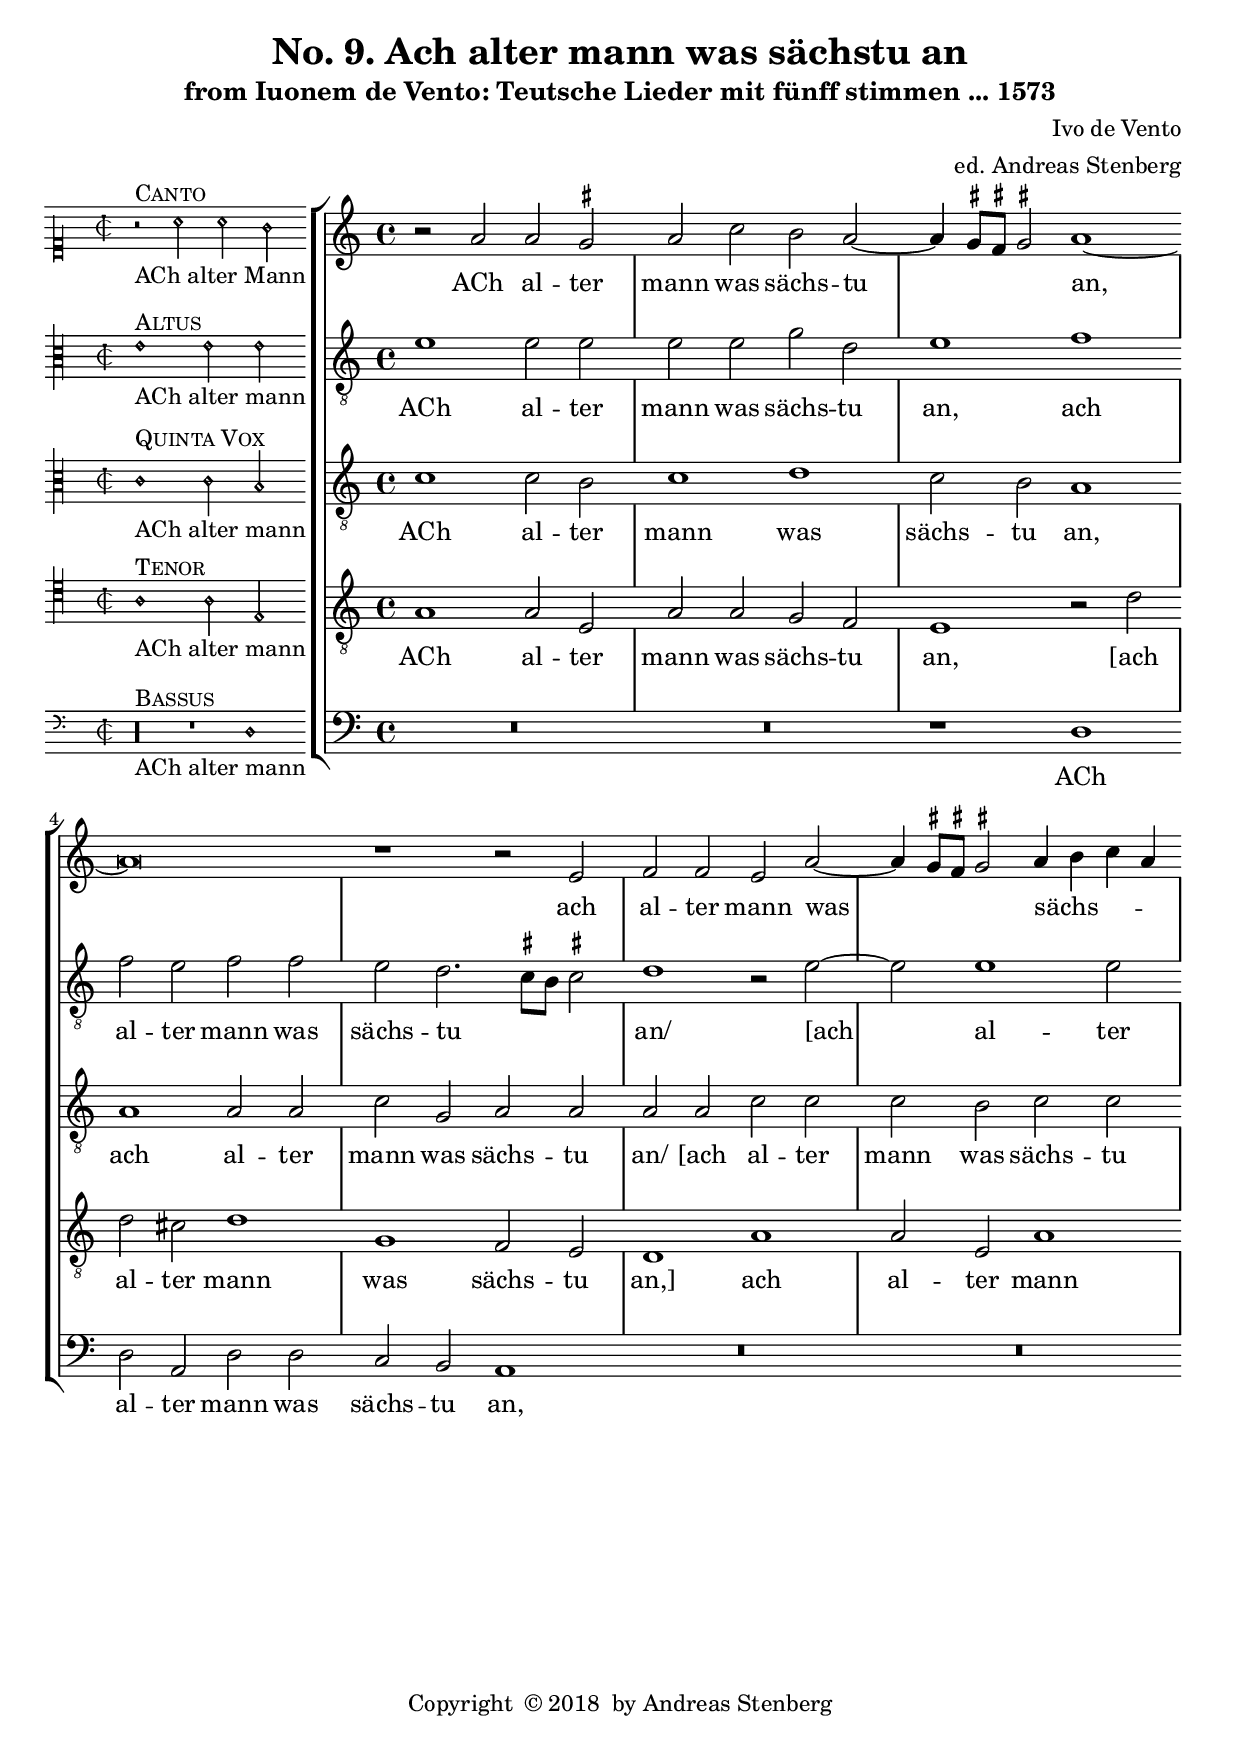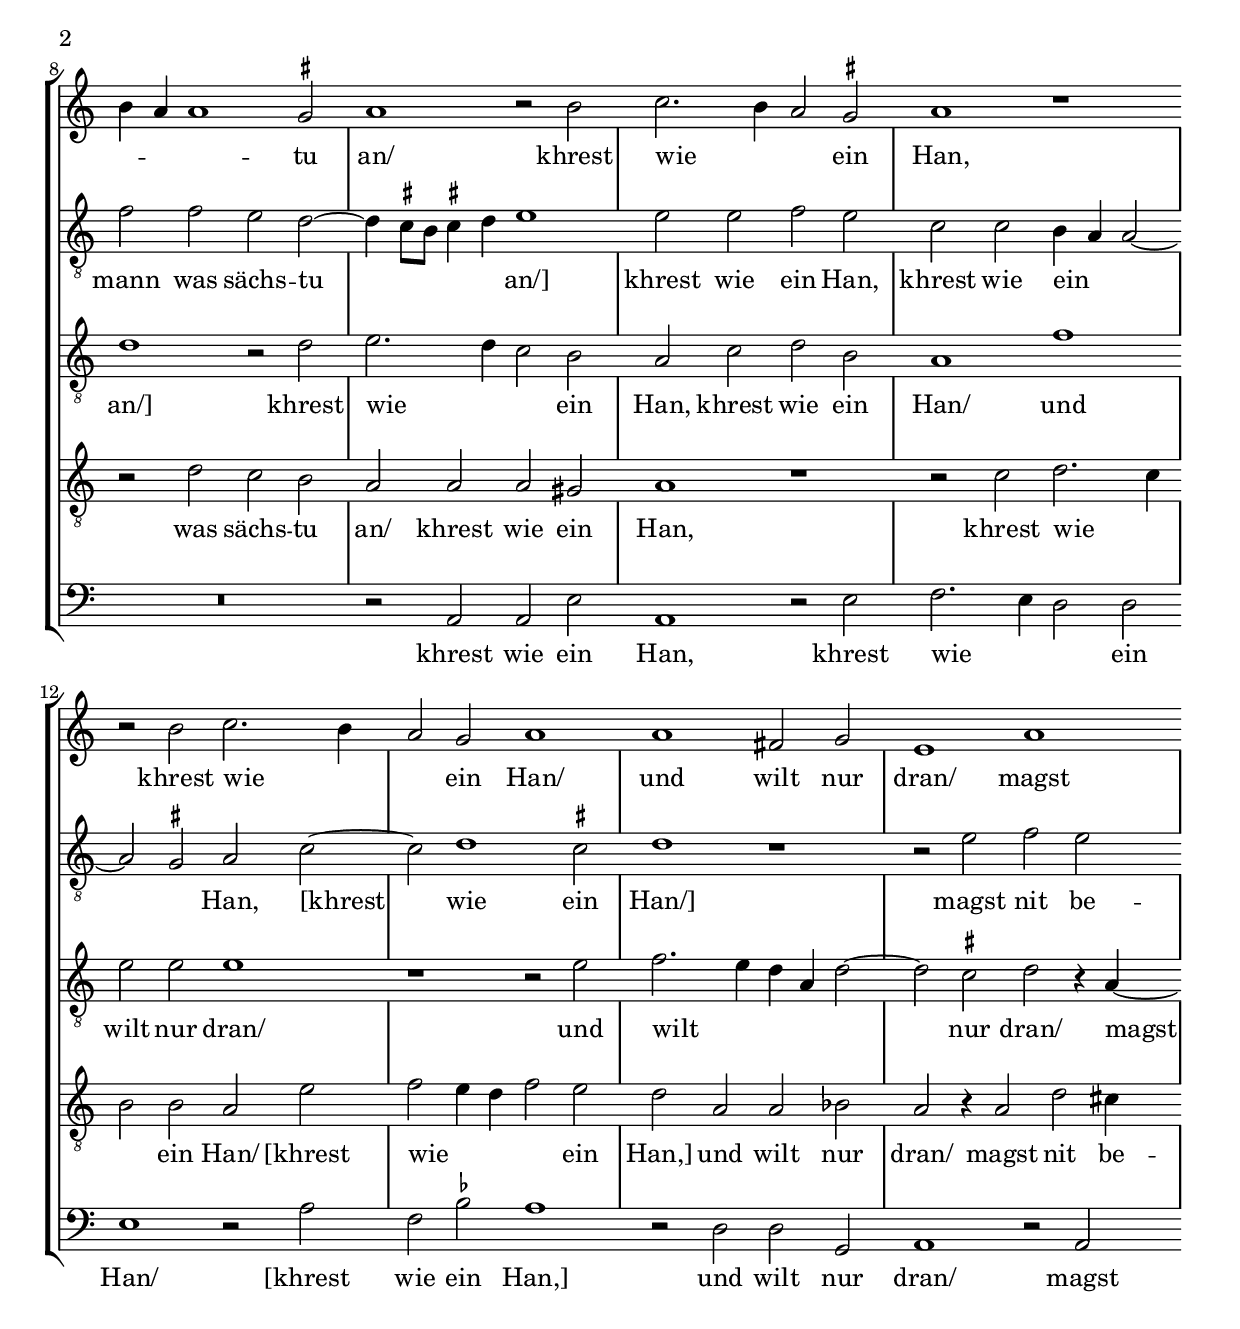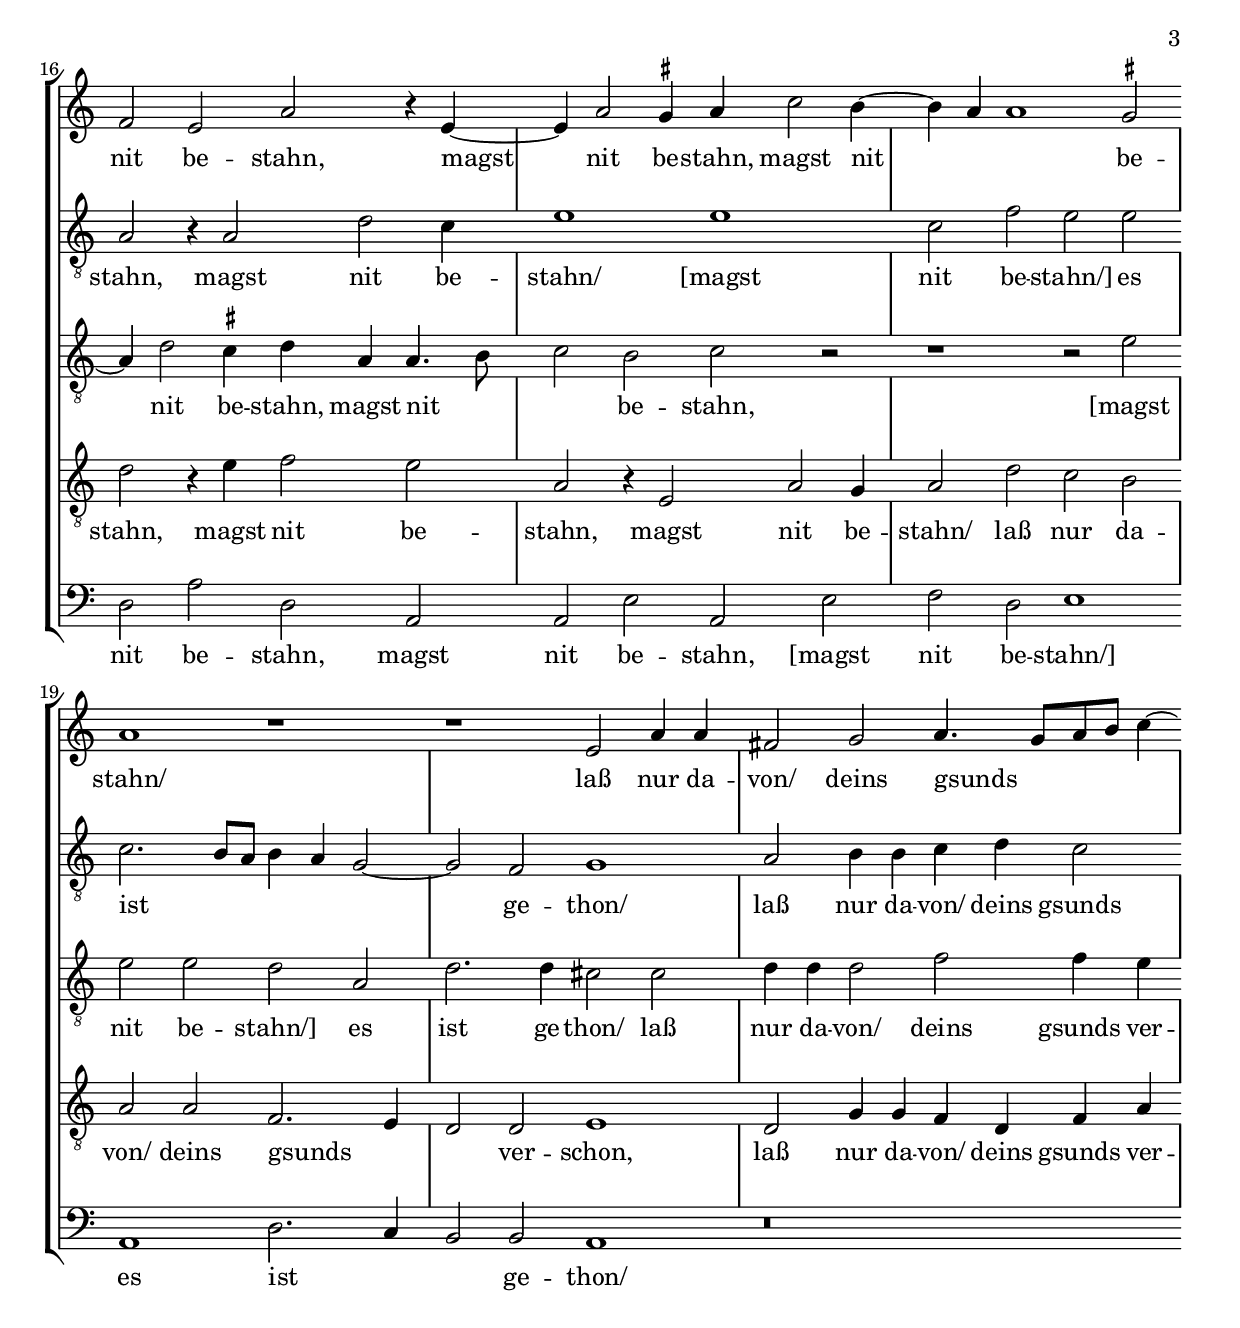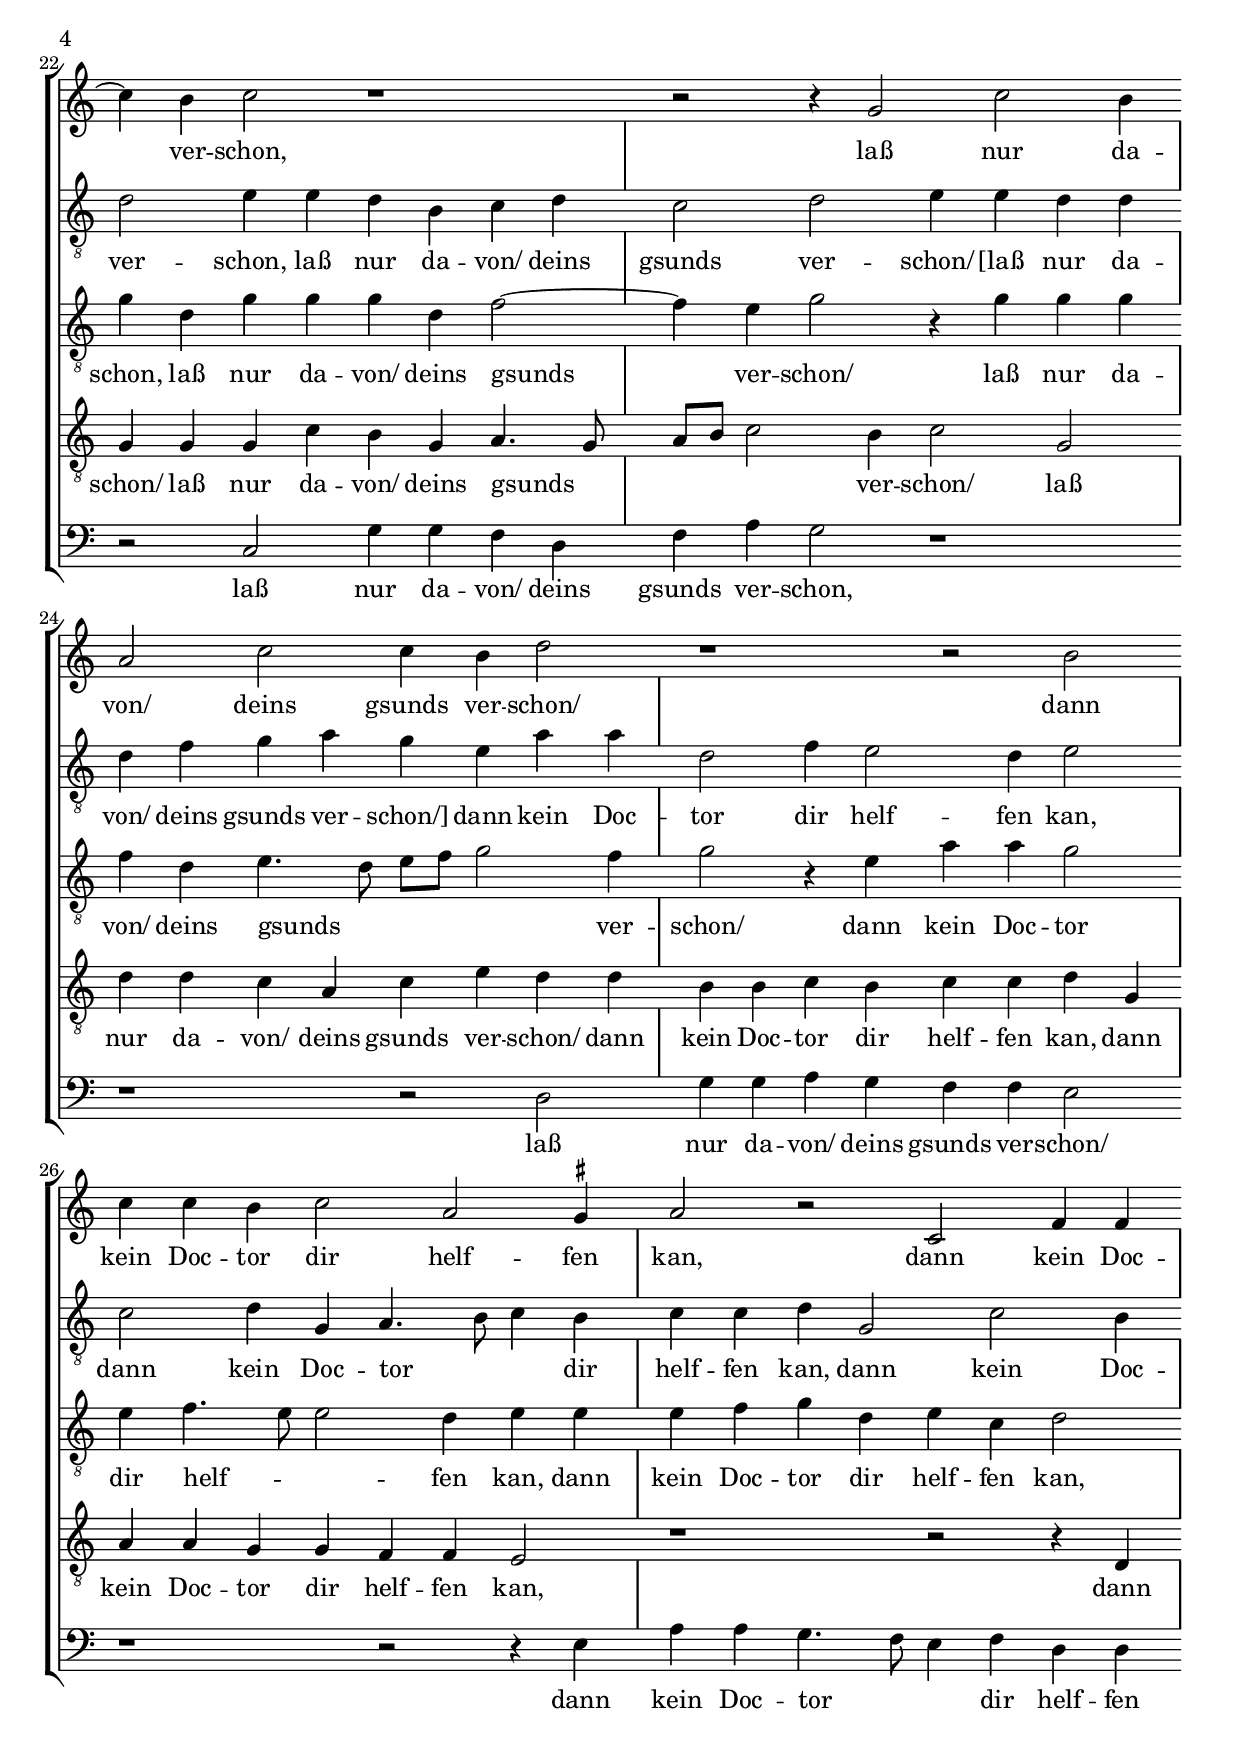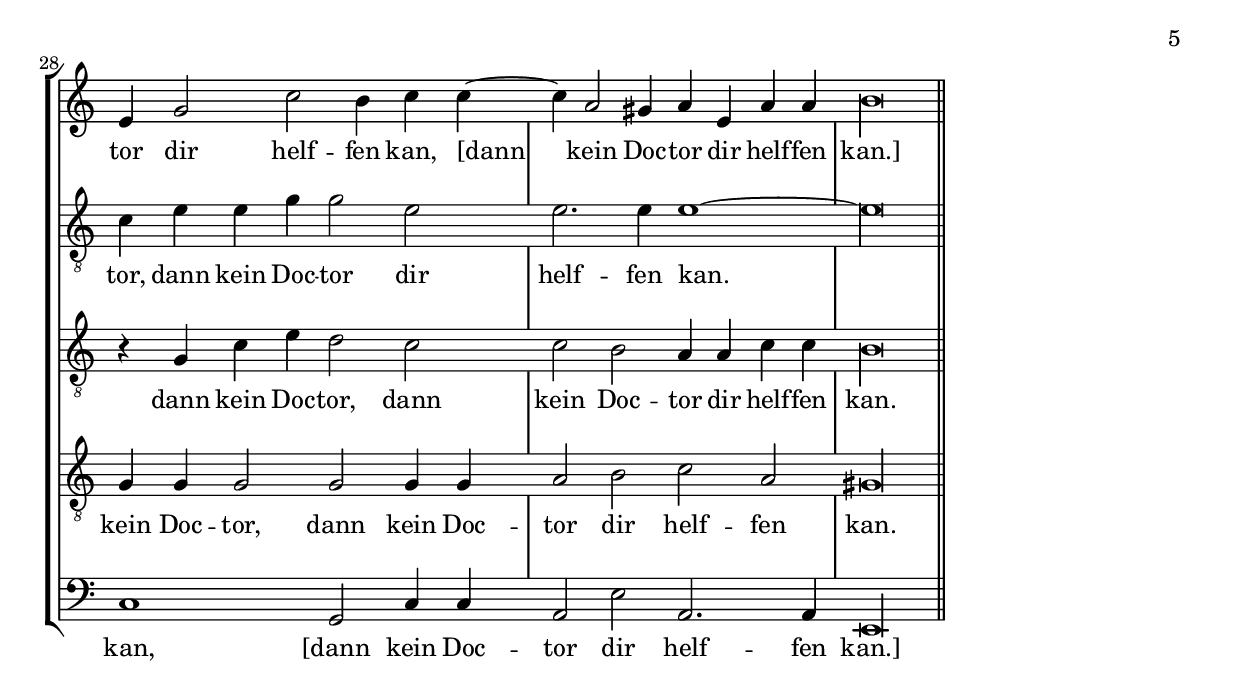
\version "2.18.0"
\include "deutsch.ly"
ficta = \once \set suggestAccidentals =##t
#(append! supported-clefs '(("mensural-f3" . ("clefs.mensural.f" 0 0))))
\header {
  title = "No. 9. Ach alter mann was sächstu an"
  subtitle = "from Iuonem de Vento: Teutsche Lieder mit fünff stimmen ... 1573"
  composer = "Ivo de Vento"
  arranger = "ed. Andreas Stenberg"
  poet = ""
  meter =""
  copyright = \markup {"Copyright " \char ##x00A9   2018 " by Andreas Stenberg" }
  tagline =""
}
global = {
  \key c \major
}

sopMusic = \relative c'' {

  \set Score.tempoHideNote = ##t
  \tempo 2 = 86
  \time 4/4
  \set Timing.measureLength = #(ly:make-moment 4/2)
  \override Staff.BarLine.transparent = ##t
  r2 a2 a2 \ficta gis2
  a2 c2 h2 a2~\melisma
  a4 \ficta gis8 \ficta fis8 \ficta gis!2\melismaEnd a1~
  a \breve
  r1 r2 e2
  f2 f2 e2 a2~\melisma
  a4 \ficta gis8 \ficta fis8 \ficta gis!2\melismaEnd				%% end of first line in orig.
  a4\melisma h4 c4 a4
  h4 a4 a1\melismaEnd \ficta gis2
  a1 r2 h2
  c2.\melisma h4 a2\melismaEnd \ficta gis2
  a1 r1
  r2 h2 c2.\melisma h4					%% end of second line
  a2\melismaEnd g2 a1
  a1 fis2 g2
  e1 a1
  f2 e2 a2 r4 e4~
  e4 a2 \ficta gis4 a4 c2 h4~\melisma
  h4 a4 a1\melismaEnd \ficta gis2
  a1							%% end of third line
  r1
  r1  e2 a4 a4
  fis2 g2 a4.\melisma g8 a8 h8 c4~\melismaEnd
  c4 h4 c2 r1
  r2  r4 g2 c2 h4
  a2 c2 c4 h4 d2						%5 end of fourth line
  r1 r2 h2
  c4 c4 h4 c2 a2 \ficta gis4
  a2 r2 c,2 f4 f4
  e4 g2 c2 h4 c4 c4~
  c4 a2 gis4 a4 e4 a4 a4
  \cadenzaOn
  h\longa
  \revert Staff.BarLine.transparent
  \bar "||"
}
sopWords = \lyricmode {
  ACh al -- ter mann was sächs -- tu an,
  ach al -- ter mann was sächs -- tu an/
  khrest wie ein Han,
  khrest wie ein Han/
  und wilt nur dran/
  magst nit be -- stahn,
  magst nit be -- stahn,
  magst nit be -- stahn/
  laß nur da -- von/
  deins gsunds ver -- schon,
  laß nur da -- von/
  deins gsunds ver -- schon/
  dann kein Doc -- tor dir helf -- fen kan,
  dann kein Doc -- tor dir helf -- fen kan,
  [dann kein Doc -- tor dir helf -- fen kan.]
}
altoMusic = \relative c' {
  \override Staff.BarLine.transparent = ##t
  \clef "treble_8"
  e1 e2 e2
  e2 e2  g2 d2
  e1 f1
  f2 e2 f2 f2
  e2 d2.\melisma  \ficta cis8 h8 \ficta cis!2\melismaEnd
  d1							%% end of first line in orig.
  r2 e2~
  e2 e1 e2
  f2 f2 e2 d2~\melisma
  d4 \ficta cis8 h8 \ficta cis!4 d4\melismaEnd e1
  e2 e2 f2 e2
  c2 c2 h4\melisma a4 a2~
  a2 \ficta gis2\melismaEnd					%% end of second line
  a2 c2~
  c2 d1 \ficta cis2
  d1 r1
  r2 e2 f2 e2
  a,2 r4 a2 d2 c4
  e1 e1
  c2 f2 e2 e2
  c2.\melisma h8 a8 h4 a4 g2~
  g2\melismaEnd f2 g1					%5 end of third line
  a2 h4 h4 c4 d4 c2
  d2 e4 e4 d4 h4 c4 d4
  c2 d2 e4 e4 d4 d4
  d4 f4 g4 a4 g4  e4 a4 a4							%% end of fourth line
  d,2 f4 e2 d4 e2
  c2 d4 g,4 a4.\melisma h8 c4\melismaEnd h4
  c4 c4 d4 g,2 c2 h4
  c4 e4 e4 g4 g2 e2 e2. e4 e1~
  \cadenzaOn
  e\longa
  \revert Staff.BarLine.transparent
}
altoWords = \lyricmode {
  ACh al -- ter mann was sächs -- tu an,
  ach al -- ter mann was sächs -- tu an/
  [ach al -- ter mann was sächs -- tu an/]
  khrest wie ein Han,
  khrest wie ein Han,
  [khrest wie ein Han/]
  magst nit be -- stahn,
  magst nit be -- stahn/
  [magst nit be -- stahn/]
  es ist ge -- thon/
  laß nur da -- von/
  deins gsunds ver -- schon,
  laß nur da -- von/
  deins gsunds ver -- schon/
  [laß nur da -- von/
  deins gsunds ver -- schon/]
  dann kein Doc -- tor dir helf -- fen kan,
  dann kein Doc -- tor dir helf -- fen kan,
  dann kein Doc -- tor,
  dann kein Doc -- tor dir helf -- fen kan.
}
tenorMusic = \relative c' {
  \clef "treble_8"
  \override Staff.BarLine.transparent = ##t
  a1 a2 e2
  a2 a2 g2 f2
  e1 r2 d'2
  d2 cis2 d1
  g,1 f2 e2
  d1 a'1
  a2 e2 a1
  r2 d2 c2 h2					%% end of first line in orig.
  a2 a2 a2 gis2
  a1 r1
  r2 c2 d2.\melisma c4
  h2\melismaEnd h2 a2 e'2
  f2\melisma e4 d4 f2\melismaEnd e2
  d2 a2 a2 b2
  a2						%% end of second line
  r4 a2 d2 cis4
  d2  r4 e4 f2 e2
  a,2 r4 e2 a2 g4
  a2 d2 c2 h2
  a2 a2 f2.\melisma e4
  d2\melismaEnd d2 e1
  d2 g4 g4 f4 d4 f4 a4				%% end of third line
  g4 g4 g4 c4 h4 g4 a4.\melisma g8
  a8 h8 c2\melismaEnd h4 c2 g2
  d'4 d4 c4 a4 c4 e4 d4 d4
  h4 h4 c4 h4					%% end of fourth line
  c4 c4 d4 g,4
  a4 a4 g4 g4 f4 f4 e2
  r1 r2 r4 d4
  g4 g4 g2 g2 g4 g4
  a2 h2 c2 a2
  \cadenzaOn
  gis\longa
  \revert Staff.BarLine.transparent
}
tenorWords = \lyricmode {
  ACh al -- ter mann was sächs -- tu an,
  [ach al -- ter mann was sächs -- tu an,]
  ach al -- ter mann was sächs -- tu an/
  khrest wie ein Han,
  khrest wie ein Han/
  [khrest wie ein Han,]
  und wilt nur dran/
  magst nit be -- stahn,
  magst nit be -- stahn,
  magst nit be -- stahn/
  laß nur da -- von/
  deins gsunds ver -- schon,
  laß nur da -- von/
  deins gsunds ver -- schon/
  laß nur da -- von/
  deins gsunds ver -- schon/
  laß nur da -- von/
  deins gsunds ver -- schon/
  dann kein Doc -- tor dir helf -- fen kan,
  dann kein Doc -- tor dir helf -- fen kan,
  dann kein Doc -- tor,
  dann kein Doc -- tor dir helf -- fen kan.
}
tenorIIMusic = \relative c' {
  \clef "treble_8"
  \override Staff.BarLine.transparent = ##t
  c1 c2 h2
  c1 d1
  c2 h2 a1
  a1 a2 a2
  c2 g2 a2 a2
  a2 a2						%% end of first line in orig.
  c2 c2
  c2 h2 c2 c2
  d1 r2 d2
  e2.\melisma d4  c2\melismaEnd h2
  a2 c2 d2 h2
  a1 f'1
  e2 e2 e1
  r1 r2 e2					%% end of second line
  f2.\melisma e4 d4 a4 d2~
  d2\melismaEnd \ficta cis2 d2 r4 a4~
  a4 d2 \ficta cis4 d4 a4 a4.\melisma h8
  c2\melismaEnd h2 c2 r2
  r1 r2 e2
  e2 e2 d2 a2
  d2. d4 cis2 cis2
  d4 d4 d2					%% end of third line
  f2 f4 e4
  g4 d4 g4 g4 g4 d4 f2~
  f4 e4 g2 r4 g4 g4 g4
  f4 d4 e4.\melisma d8 e8 f8 g2\melismaEnd f4
  g2 r4 e4					%% end of fourth line
  a4 a4 g2
  e4 f4.\melisma e8 e2\melismaEnd d4 e4 e4
  e4 f4 g4 d4 e4 c4 d2
  r4 g,4 c4 e4 d2 c2
  c2 h2 a4 a4 c4 c4
  \cadenzaOn
  h\longa
  \revert Staff.BarLine.transparent
}
tenorIIWords = \lyricmode {
  ACh al -- ter mann was sächs -- tu an,
  ach al -- ter mann was sächs -- tu an/
  [ach al -- ter mann was sächs -- tu an/]
  khrest wie ein Han,
  khrest wie ein Han/
  und wilt nur dran/
  und wilt nur dran/
  magst nit be -- stahn,
  magst nit be -- stahn,
  [magst nit be -- stahn/]
  es ist ge -- thon/
  laß nur da -- von/
  deins gsunds ver -- schon,
  laß nur da -- von/
  deins gsunds ver -- schon/
  laß nur da -- von/
  deins gsunds ver -- schon/
  dann kein Doc -- tor dir helf -- fen kan,
  dann kein Doc -- tor dir helf -- fen kan,
  dann kein Doc -- tor,
  dann kein Doc -- tor dir helf -- fen kan.
}
bassMusic = \relative c {
  \override Staff.BarLine.transparent = ##t
  R\breve*2
  r1 d1
  d2 a2 d2 d2
  c2 h2 a1
  R\breve*3
  r2 a2 a2 e'2
  a,1					%% end of first line in orig.
  r2 e'2
  f2.\melisma e4 d2\melismaEnd d2
  e1 r2 a2
  f2 \ficta b2 a1
  r2 d,2 d2 g,2
  a1					%% end of second line
  r2 a2
  d2 a'2 d,2 a2
  a2 e'2 a,2 e'2
  f2 d2 e1
  a,1 d2.\melisma c4
  h2\melismaEnd h2 a1
  r\breve
  r2 c2					%% end of third line
  g'4 g4 f4 d4
  f4 a4 g2 r1
  r1 r2 d2
  g4 g4 a4 g4 f4 f4 e2
  r1 r2 r4 e4				%% end of fourth line
  a4 a4 g4.\melisma f8 e4\melismaEnd f4 d4 d4
  c1 g2 c4 c4
  a2 e'2 a,2. a4
  \cadenzaOn
  e\longa
  \revert Staff.BarLine.transparent
}
bassWords = \lyricmode {
  ACh al -- ter mann was sächs -- tu an,
  khrest wie ein Han,
  khrest wie ein Han/
  [khrest wie ein Han,]
  und wilt nur dran/
  magst nit be -- stahn,
  magst nit be -- stahn,
  [magst nit be -- stahn/]
  es ist ge -- thon/
  laß nur da -- von/
  deins gsunds ver -- schon,
  laß nur da -- von/
  deins gsunds ver -- schon/
  dann kein Doc -- tor dir helf -- fen kan,
  [dann kein Doc -- tor dir helf -- fen kan.]
}
incipitDiscantus = \markup {
  \score {
    {
      %      \set Staff.instrumentName = #"Tenor "
      \override NoteHead.style = #'neomensural
      \override Rest.style = #'neomensural
      \override Staff.TimeSignature.style = #'mensural
      \cadenzaOn
      \clef "petrucci-c1"
      \key c \major
      \time 2/2

      r2^\markup { \smallCaps"Canto"} _"ACh alter Mann"
      a'2 a'2 g'2
    }
    \layout {
      \context {
        \Voice
        \remove "Ligature_bracket_engraver"
        \consists "Mensural_ligature_engraver"
      }
      line-width = 4.5\cm
    }
  }
}


incipitAltus = \markup {
  \score {
    {
      %      \set Staff.instrumentName = #"Tenor "
      \override NoteHead.style = #'neomensural
      \override Rest.style = #'neomensural
      \override Staff.TimeSignature.style = #'mensural
      \cadenzaOn
      \clef "petrucci-c3"
      \key c \major
      \time 2/2
      e'1^\markup \smallCaps"Altus"_"ACh alter mann"
      e'2 e'2
    }
    \layout {
      \context {
        \Voice
        \remove "Ligature_bracket_engraver"
        \consists "Mensural_ligature_engraver"
      }
      line-width = 4.5\cm
    }
  }
}


incipitTenor = \markup {
  \score {
    {
      %      \set Staff.instrumentName = #"Tenor "
      \override NoteHead.style = #'neomensural
      \override Rest.style = #'neomensural
      \override Staff.TimeSignature.style = #'mensural
      \cadenzaOn
      \clef "petrucci-c4"
      \key c \major
      \time 2/2
      a1 ^\markup \smallCaps"Tenor" _"ACh alter mann"
      a2 e2
    }
    \layout {
      \context {
        \Voice
        \remove "Ligature_bracket_engraver"
        \consists "Mensural_ligature_engraver"
      }
      line-width = 5.0\cm
    }
  }
}
incipitTenorII = \markup {
  \score {
    {
      %      \set Staff.instrumentName = #"Tenor "
      \override NoteHead.style = #'neomensural
      \override Rest.style = #'neomensural
      \override Staff.TimeSignature.style = #'mensural
      \cadenzaOn
      \clef "petrucci-c3"
      \key c \major
      \time 2/2
      c'1 ^\markup \smallCaps"Quinta Vox" _"ACh alter mann"
      c'2 h2
    }
    \layout {
      \context {
        \Voice
        \remove "Ligature_bracket_engraver"
        \consists "Mensural_ligature_engraver"
      }
      line-width = 5.0\cm
    }
  }
}

incipitBassus = \markup {
  \score {
    {
      %      \set Staff.instrumentName = #"Tenor "
      \override NoteHead.style = #'neomensural
      \override Rest.style = #'neomensural
      \override Staff.TimeSignature.style = #'mensural
      \cadenzaOn
      \clef "mensural-f"
      \key c \major
      \time 2/2
      r\longa^\markup \smallCaps"Bassus"_"ACh alter mann"
      r1 d1
    }
    \layout {
      \context {
        \Voice
        \remove "Ligature_bracket_engraver"
        \consists "Mensural_ligature_engraver"
      }
      line-width = 4.5\cm
    }
  }
}

%% for print
\score {
  <<
    \new StaffGroup \with {
      \override VerticalAxisGroup.staff-staff-spacing = #'((basic-distance . 12))
    } <<
      \new Staff = treble <<
        \set Staff.instrumentName = \incipitDiscantus
        \new Voice = "sopranos" {
          \set  Staff.midiInstrument ="choir aahs"
          %	\voiceOne
          << \global \sopMusic >>
        }
      >>
      \new Lyrics = sopranos { s1 }

      \new Staff = "medius" <<
        \set Staff.instrumentName = \incipitAltus

        \new Voice = "altos" {
          %	\voiceTwo
          \set  Staff.midiInstrument ="choir aahs"
          << \global \altoMusic >>
        }
      >>

      \new Lyrics = "altos" { s1 }

      \new Staff = tenorsII <<
        \set Staff.instrumentName = \incipitTenorII

        \clef "treble"
        \new Voice = "tenorsII" {
          \set  Staff.midiInstrument ="choir aahs"
          %	\voiceOne
          << \global \tenorIIMusic >>
        }
      >>
      \new Lyrics = "tenorsII" { s1 }

      \new Staff = tenors <<
        \set Staff.instrumentName = \incipitTenor

        \clef "treble"
        \new Voice = "tenors" {
          \set  Staff.midiInstrument ="choir aahs"
          %	\voiceOne
          << \global \tenorMusic >>
        }
      >>
      \new Lyrics = "tenors" { s1 }


      \new Staff ="basses" {
        \set Staff.instrumentName = \incipitBassus

        \new Voice = "basses" {
          \set  Staff.midiInstrument ="choir aahs"
          \clef "bass"
          %	\voiceTwo
          << \global \bassMusic >>
        }
      }
    >>
    \new Lyrics = basses { s1 }

    \context Lyrics = sopranos \lyricsto sopranos \sopWords
    \context Lyrics = altos \lyricsto altos \altoWords
    \context Lyrics = tenors \lyricsto tenors \tenorWords
    \context Lyrics = tenorsII \lyricsto tenorsII \tenorIIWords
    \context Lyrics = basses \lyricsto basses \bassWords
  >>
  \layout {
    \context {
      \Score
      % no bars in staves
      %      \override BarLine.transparent = ##t

    }
    % the next three instructions keep the lyrics between the bar lines
    \context {
      \Lyrics
      \consists "Bar_engraver"
      \override BarLine.transparent = ##t
    }
    \context {
      \StaffGroup
      \consists "Separating_line_group_engraver"
    }
    \context {
      \Voice
      % no slurs
      \override Slur.transparent = ##t
      % Comment in the below "\remove" command to allow line
      % breaking also at those barlines where a note overlaps
      % into the next bar.  The command is commented out in this
      % short example score, but especially for large scores, you
      % will typically yield better line breaking and thus improve
      % overall spacing if you comment in the following command.
      %\remove "Forbid_line_break_engraver"
    }
    indent = 4.5\cm
  }

}
%% for midi
\score {
  <<
    \new StaffGroup \with {
      \override VerticalAxisGroup.staff-staff-spacing = #'((basic-distance . 12))
    } <<
      \new Staff = treble <<
        \set Staff.instrumentName = \incipitDiscantus
        \new Voice = "sopranos" {
          \set  Staff.midiInstrument ="choir aahs"
          %	\voiceOne
          << \global \sopMusic >>
        }
      >>
      \new Lyrics = sopranos { s1 }

      \new Staff = "medius" <<
        \set Staff.instrumentName = \incipitAltus

        \new Voice = "altos" {
          %	\voiceTwo
          \set  Staff.midiInstrument ="choir aahs"
          << \global \altoMusic >>
        }
      >>

      \new Lyrics = "altos" { s1 }
      \new Staff = tenors <<
        \set Staff.instrumentName = \incipitTenor

        \clef "treble"
        \new Voice = "tenors" {
          \set  Staff.midiInstrument ="choir aahs"
          %	\voiceOne
          << \global \tenorMusic >>
        }
      >>
      \new Lyrics = "tenors" { s1 }

      \new Staff = tenorsII <<
        \set Staff.instrumentName = \incipitTenorII

        \clef "treble"
        \new Voice = "tenorsII" {
          \set  Staff.midiInstrument ="choir aahs"
          %	\voiceOne
          << \global \tenorIIMusic >>
        }
      >>
      \new Lyrics = "tenorsII" { s1 }

      \new Staff ="basses" {
        \set Staff.instrumentName = \incipitBassus

        \new Voice = "basses" {
          \set  Staff.midiInstrument ="choir aahs"
          \clef "bass"
          %	\voiceTwo
          << \global \bassMusic >>
        }
      }
    >>
    \new Lyrics = basses { s1 }

    \context Lyrics = sopranos \lyricsto sopranos \sopWords
    \context Lyrics = altos \lyricsto altos \altoWords
    \context Lyrics = tenors \lyricsto tenors \tenorWords
    \context Lyrics = tenorsII \lyricsto tenorsII \tenorIIWords
    \context Lyrics = basses \lyricsto basses \bassWords
  >>

  \midi {}
}
\paper {
  ragged-bottom = ##t
  ragged-last-bottom = ##t
  ragged-last = ##t
}

%{
convert-ly.py (GNU LilyPond) 2.18.2  convert-ly.py: Processing `'...
Applying conversion: 2.15.7, 2.15.9, 2.15.10, 2.15.16, 2.15.17,
2.15.18, 2.15.19, 2.15.20, 2.15.25, 2.15.32, 2.15.39, 2.15.40,
2.15.42, 2.15.43, 2.16.0, 2.17.0, 2.17.4, 2.17.5, 2.17.6, 2.17.11,
2.17.14, 2.17.15, 2.17.18, 2.17.19, 2.17.20, 2.17.25, 2.17.27,
2.17.29, 2.17.97, 2.18.0
%}
